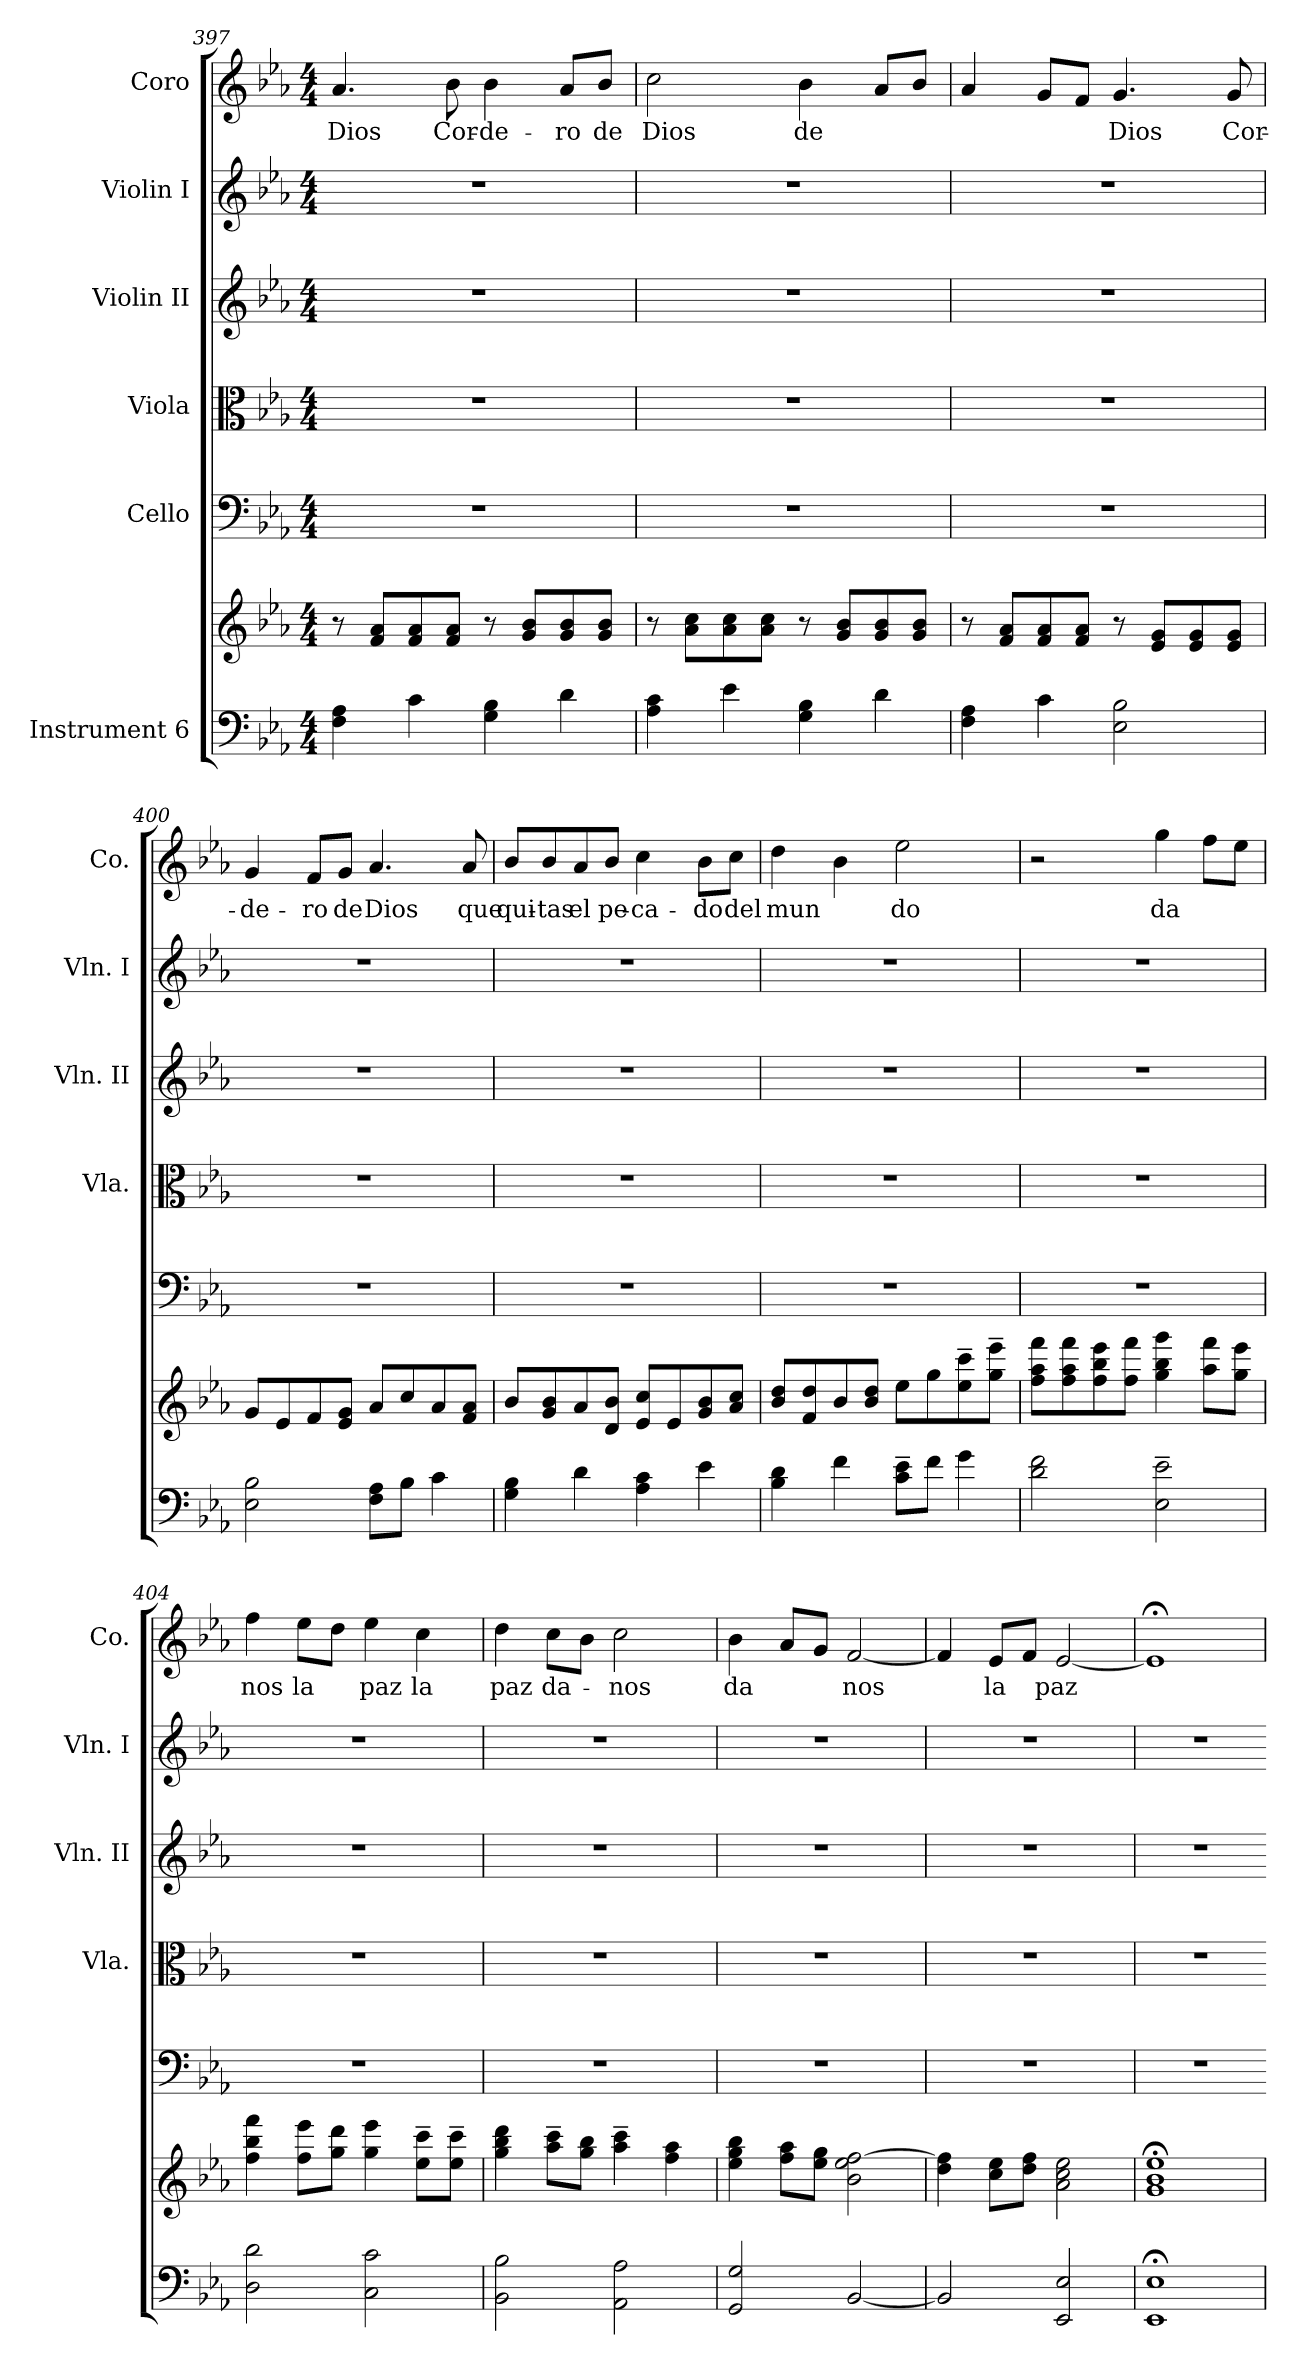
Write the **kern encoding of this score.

**kern	**kern	**kern	**kern	**kern	**kern	**kern	**text
*part6	*part6	*part5	*part4	*part3	*part2	*part1	*part1
*staff7	*staff6	*staff5	*staff4	*staff3	*staff2	*staff1	*staff1
*I"Instrument 6	*	*I"Cello	*I"Viola	*I"Violin II	*I"Violin I	*I"Coro	*
*	*	*	*I'Vla.	*I'Vln. II	*I'Vln. I	*I'Co.	*
*clefF4	*clefG2	*clefF4	*clefC3	*clefG2	*clefG2	*clefG2	*
*k[b-e-a-]	*k[b-e-a-]	*k[b-e-a-]	*k[b-e-a-]	*k[b-e-a-]	*k[b-e-a-]	*k[b-e-a-]	*
*E-:	*E-:	*E-:	*E-:	*E-:	*E-:	*E-:	*
*M4/4	*M4/4	*M4/4	*M4/4	*M4/4	*M4/4	*M4/4	*
=397	=397	=397	=397	=397	=397	=397	=397
!	!	!	!	!	!	!	!LO:LY:b:cj
4F\ 4A-\	8r	1r	1r	1r	1r	4.a-/	Dios
.	8f/ 8a-/L	.	.	.	.	.	.
4c\	8f/ 8a-/	.	.	.	.	.	.
!	!	!	!	!	!	!	!LO:LY:b:cj
.	8a-/ 8f/J	.	.	.	.	8b-\	Cor-
!	!	!	!	!	!	!	!LO:LY:b:rj
4B-\ 4G\	8r	.	.	.	.	4b-\	-de-
.	8g/ 8b-/L	.	.	.	.	.	.
!	!	!	!	!	!	!	!LO:LY:b:cj
4d\	8b-/ 8g/	.	.	.	.	8a-/L	-ro
!	!	!	!	!	!	!	!LO:LY:b:cj
.	8b-/ 8g/J	.	.	.	.	8b-/J	de
=398	=398	=398	=398	=398	=398	=398	=398
!	!	!	!	!	!	!	!LO:LY:b:cj
4A-\ 4c\	8r	1r	1r	1r	1r	2cc\	Dios
.	8a-\ 8cc\L	.	.	.	.	.	.
4e-\	8a-\ 8cc\	.	.	.	.	.	.
.	8cc\ 8a-\J	.	.	.	.	.	.
!	!	!	!	!	!	!	!LO:LY:b:cj
4B-\ 4G\	8r	.	.	.	.	4b-\	de
.	8g/ 8b-/L	.	.	.	.	.	.
4d\	8b-/ 8g/	.	.	.	.	8a-/L	.
.	8b-/ 8g/J	.	.	.	.	8b-/J	.
=399	=399	=399	=399	=399	=399	=399	=399
4F\ 4A-\	8r	1r	1r	1r	1r	4a-/	.
.	8a-/ 8f/L	.	.	.	.	.	.
4c\	8f/ 8a-/	.	.	.	.	8g/L	.
.	8f/ 8a-/J	.	.	.	.	8f/J	.
!	!	!	!	!	!	!	!LO:LY:b:cj
2B-\ 2E-\	8r	.	.	.	.	4.g/	Dios
.	8g/ 8e-/L	.	.	.	.	.	.
.	8g/ 8e-/	.	.	.	.	.	.
!	!	!	!	!	!	!	!LO:LY:b:cj
.	8e-/ 8g/J	.	.	.	.	8g/	Cor-
!!LO:LB:g=z
=400	=400	=400	=400	=400	=400	=400	=400
!	!	!	!	!	!	!	!LO:LY:b:cj
2E-\ 2B-\	8g/L	1r	1r	1r	1r	4g/	-de-
.	8e-/	.	.	.	.	.	.
!	!	!	!	!	!	!	!LO:LY:b:cj
.	8f/	.	.	.	.	8f/L	-ro
!	!	!	!	!	!	!	!LO:LY:b:cj
.	8g/ 8e-/J	.	.	.	.	8g/J	de
!	!	!	!	!	!	!	!LO:LY:b:cj
8F\ 8A-\L	8a-/L	.	.	.	.	4.a-/	Dios
8B-\J	8cc/	.	.	.	.	.	.
4c\	8a-/	.	.	.	.	.	.
!	!	!	!	!	!	!	!LO:LY:b:cj
.	8a-/ 8f/J	.	.	.	.	8a-/	que
=401	=401	=401	=401	=401	=401	=401	=401
!	!	!	!	!	!	!	!LO:LY:b:cj
4G\ 4B-\	8b-/L	1r	1r	1r	1r	8b-/L	qui-
!	!	!	!	!	!	!	!LO:LY:b:cj
.	8g/ 8b-/	.	.	.	.	8b-/	-tas
!	!	!	!	!	!	!	!LO:LY:b:cj
4d\	8a-/	.	.	.	.	8a-/	el
!	!	!	!	!	!	!	!LO:LY:b:cj
.	8b-/ 8d/J	.	.	.	.	8b-/J	pe-
!	!	!	!	!	!	!	!LO:LY:b:cj
4A-\ 4c\	8cc/ 8e-/L	.	.	.	.	4cc\	-ca-
.	8e-/	.	.	.	.	.	.
!	!	!	!	!	!	!	!LO:LY:b:cj
4e-\	8b-/ 8g/	.	.	.	.	8b-\L	-do
!	!	!	!	!	!	!	!LO:LY:b:cj
.	8cc/ 8a-/J	.	.	.	.	8cc\J	del
=402	=402	=402	=402	=402	=402	=402	=402
!	!	!	!	!	!	!	!LO:LY:b
4B-\ 4d\	8dd/ 8b-/L	1r	1r	1r	1r	4dd\	mun
.	8f/ 8dd/	.	.	.	.	.	.
4f\	8b-/	.	.	.	.	4b-\	.
.	8b-/ 8dd/J	.	.	.	.	.	.
!	!	!	!	!	!	!	!LO:LY:b:cj
8e-\~> 8c\~>L	8ee-\L	.	.	.	.	2ee-\	do
8f\J	8gg\	.	.	.	.	.	.
4g\	8ccc\~> 8ee-\~>	.	.	.	.	.	.
.	8eee-\~> 8gg\~>J	.	.	.	.	.	.
!!LO:PB:g=z
=403	=403	=403	=403	=403	=403	=403	=403
2f\ 2d\	8ff\ 8fff\ 8aa-\L	1r	1r	1r	1r	2r	.
.	8fff\ 8aa-\ 8ff\	.	.	.	.	.	.
.	8ff\ 8eee-\ 8bb-\	.	.	.	.	.	.
.	8ff\ 8fff\J	.	.	.	.	.	.
!	!	!	!	!	!	!	!LO:LY:b:cj
2e-\~> 2E-\~>	4ggg\ 4gg\ 4bb-\	.	.	.	.	4gg\	da
.	8fff\ 8aa-\L	.	.	.	.	8ff\L	.
.	8eee-\ 8gg\J	.	.	.	.	8ee-\J	.
=404	=404	=404	=404	=404	=404	=404	=404
!	!	!	!	!	!	!	!LO:LY:b:cj
2D\ 2d\	4bb-\ 4ff\ 4fff\	1r	1r	1r	1r	4ff\	nos
!	!	!	!	!	!	!	!LO:LY:b:cj
.	8eee-\ 8ff\L	.	.	.	.	8ee-\L	la
.	8ddd\ 8gg\J	.	.	.	.	8dd\J	.
!	!	!	!	!	!	!	!LO:LY:b:cj
2c\ 2C\	4gg\ 4eee-\	.	.	.	.	4ee-\	paz
!	!	!	!	!	!	!	!LO:LY:b:cj
.	8ccc\~> 8ee-\~>L	.	.	.	.	4cc\	la
.	8ee-\~> 8ccc\~>J	.	.	.	.	.	.
=405	=405	=405	=405	=405	=405	=405	=405
!	!	!	!	!	!	!	!LO:LY:b:cj
2BB-\ 2B-\	4bb-\ 4gg\ 4ddd\	1r	1r	1r	1r	4dd\	paz
!	!	!	!	!	!	!	!LO:LY:b:cj
.	8ccc\~> 8aa-\~>L	.	.	.	.	8cc\L	da-
.	8bb-\ 8gg\J	.	.	.	.	8b-\J	.
!	!	!	!	!	!	!	!LO:LY:b:cj
2A-\ 2AA-\	4aa-\~> 4ccc\~>	.	.	.	.	2cc\	-nos
.	4aa-\ 4ff\	.	.	.	.	.	.
!!LO:LB:g=z
=406	=406	=406	=406	=406	=406	=406	=406
!	!	!	!	!	!	!	!LO:LY:b:cj
2G/ 2GG/	4ee-\ 4bb-\ 4gg\	1r	1r	1r	1r	4b-\	da
.	8ff\ 8aa-\L	.	.	.	.	8a-/L	.
.	8gg\ 8ee-\J	.	.	.	.	8g/J	.
!	!	!	!	!	!	!	!LO:LY:b:cj
[<2BB-/	2ee-\ [>2ff\ 2b-\	.	.	.	.	[<2f/	nos
=407	=407	=407	=407	=407	=407	=407	=407
2BB-/]	4dd\ 4ff\]	1r	1r	1r	1r	4f/]	.
!	!	!	!	!	!	!	!LO:LY:b:cj
.	8ee-\ 8cc\L	.	.	.	.	8e-/L	la
.	8dd\ 8ff\J	.	.	.	.	8f/J	.
!	!	!	!	!	!	!	!LO:LY:b:cj
2E-/ 2EE-/	2a-\ 2cc\ 2ee-\	.	.	.	.	[<2e-/	paz
=408	=408	=408	=408	=408	=408	=408	=408
1E-;< 1EE-;<	1b-;< 1g;< 1ee-;<	1r	1r	1r	1r	1e-;<]	.
=	=	=	=	=	=	=!	=!
*-	*-	*-	*-	*-	*-	*-	*-
